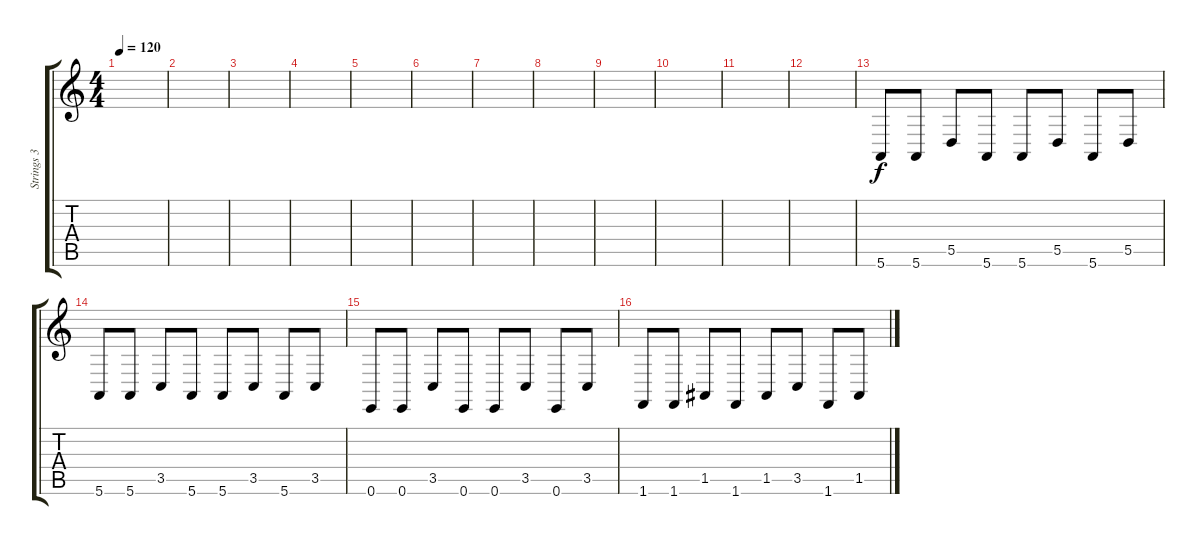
\track ("Strings 3" "Strings 3") {instrument stringensemble1}
\staff {score tabs}
\tuning (E4 B3 G3 D3 A2 E2) {hide}
\ts (4 4)
\tempo 120
\clef g2
\ks c
|
|
|
|
|
|
|
|
|
|
|
|
5.6.8{volume 14 instrument stringensemble1} 5.6.8 5.5.8 5.6.8 5.6.8 5.5.8 5.6.8 5.5.8 |
5.6.8 5.6.8 3.5.8 5.6.8 5.6.8 3.5.8 5.6.8 3.5.8 |
0.6.8 0.6.8 3.5.8 0.6.8 0.6.8 3.5.8 0.6.8 3.5.8 |
1.6.8 1.6.8 1.5.8 1.6.8 1.5.8 3.5.8 1.6.8 1.5.8
